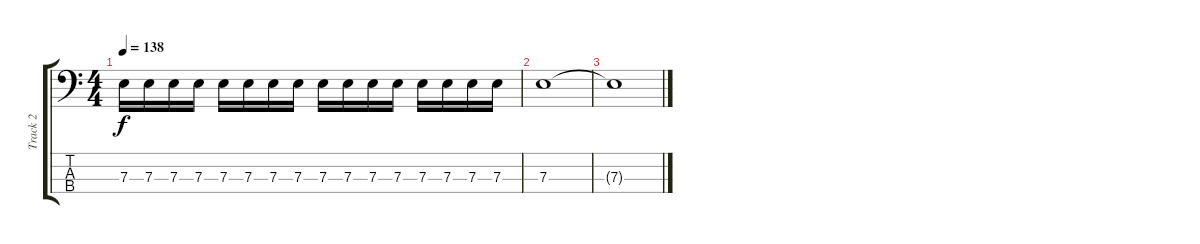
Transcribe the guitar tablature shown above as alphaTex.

\track ("Track 2" "Track 2") {instrument electricbasspick}
\staff {score tabs}
\tuning (G2 D2 A1 E1) {hide}
\ts (4 4)
\tempo 138
\clef f4
\ks c
7.3.16{dy f} 7.3.16 7.3.16 7.3.16 7.3.16 7.3.16 7.3.16 7.3.16 7.3.16 7.3.16 7.3.16 7.3.16 7.3.16 7.3.16 7.3.16 7.3.16 |
7.3.1{volume 0} |
7.3{t}.1
